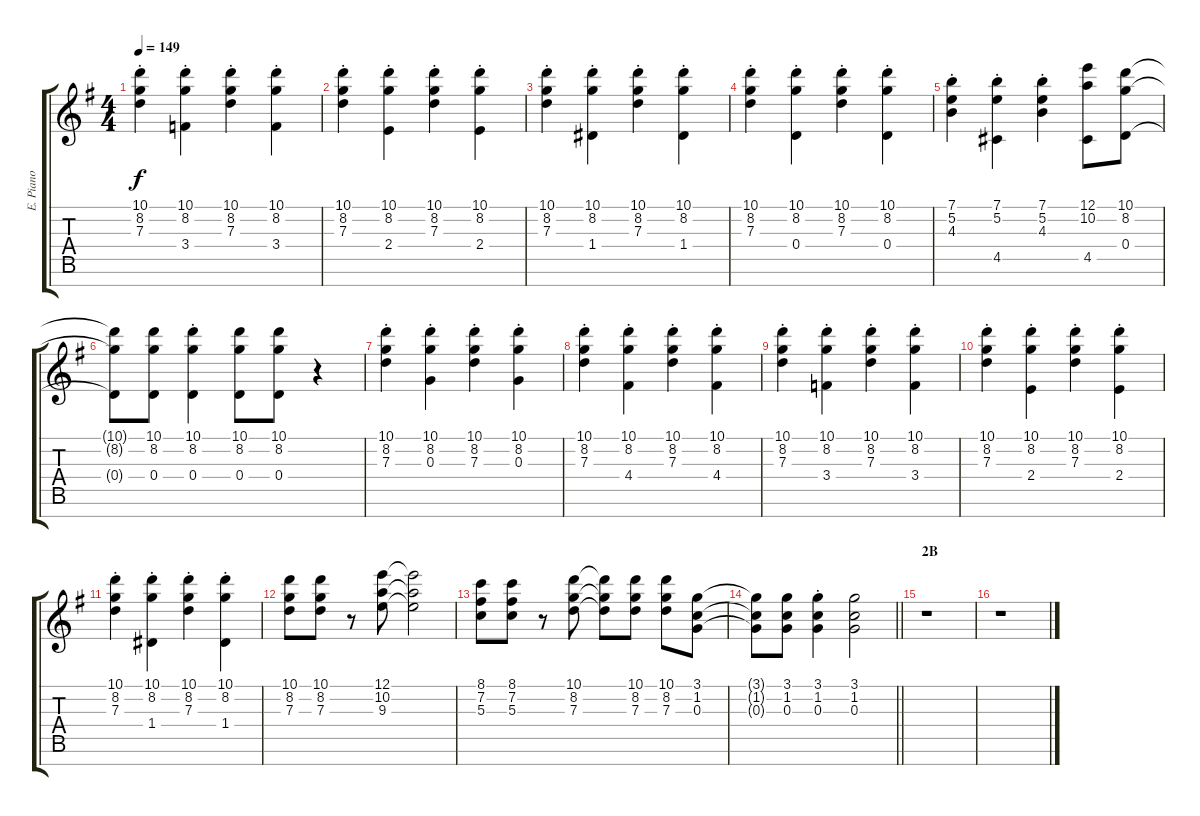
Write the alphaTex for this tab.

\track ("E. Piano" "E. Piano") {instrument electricpiano1}
\staff {score tabs}
\tuning (E5 B4 G4 D4 A3 E3 B2) {hide}
\ts (4 4)
\tempo 149
\clef g2
\ks g
(10.1{st} 8.2{st} 7.3{st}).4{dy f} (10.1{st} 8.2{st} 3.4).4 (10.1{st} 8.2{st} 7.3{st}).4 (10.1{st} 8.2{st} 3.4).4 |
(10.1{st} 8.2{st} 7.3{st}).4 (10.1{st} 8.2{st} 2.4).4 (10.1{st} 8.2{st} 7.3{st}).4 (10.1{st} 8.2{st} 2.4).4 |
(10.1{st} 8.2{st} 7.3{st}).4 (10.1{st} 8.2{st} 1.4).4 (10.1{st} 8.2{st} 7.3{st}).4 (10.1{st} 8.2{st} 1.4).4 |
(10.1{st} 8.2{st} 7.3{st}).4 (10.1{st} 8.2{st} 0.4).4 (10.1{st} 8.2{st} 7.3{st}).4 (10.1{st} 8.2{st} 0.4).4 |
(7.1{st} 5.2{st} 4.3{st}).4 (7.1{st} 5.2{st} 4.5).4 (7.1{st} 5.2{st} 4.3{st}).4 (12.1 10.2 4.5).8 (10.1 8.2 0.4).8 |
(10.1{t} 8.2{t} 0.4{t}).8 (10.1 8.2 0.4).8 (10.1{st} 8.2{st} 0.4{st}).4 (10.1 8.2 0.4).8 (10.1 8.2 0.4).8 r.4 |
(10.1{st} 8.2{st} 7.3{st}).4 (10.1{st} 8.2{st} 0.3{st}).4 (10.1{st} 8.2{st} 7.3{st}).4 (10.1{st} 8.2{st} 0.3{st}).4 |
(10.1{st} 8.2{st} 7.3{st}).4 (10.1{st} 8.2{st} 4.4).4 (10.1{st} 8.2{st} 7.3{st}).4 (10.1{st} 8.2{st} 4.4).4 |
(10.1{st} 8.2{st} 7.3{st}).4 (10.1{st} 8.2{st} 3.4).4 (10.1{st} 8.2{st} 7.3{st}).4 (10.1{st} 8.2{st} 3.4).4 |
(10.1{st} 8.2{st} 7.3{st}).4 (10.1{st} 8.2{st} 2.4).4 (10.1{st} 8.2{st} 7.3{st}).4 (10.1{st} 8.2{st} 2.4).4 |
(10.1{st} 8.2{st} 7.3{st}).4 (10.1{st} 8.2{st} 1.4).4 (10.1{st} 8.2{st} 7.3{st}).4 (10.1{st} 8.2{st} 1.4).4 |
(10.1 8.2 7.3).8 (10.1 8.2 7.3).8 r.8 (12.1 10.2 9.3).8 (12.1{t} 10.2{t} 9.3{t}).2 |
(8.1 7.2 5.3).8 (8.1 7.2 5.3).8 r.8 (10.1 8.2 7.3).8 (10.1{t} 8.2{t} 7.3{t}).8 (10.1 8.2 7.3).8 (10.1 8.2 7.3).8 (3.1 1.2 0.3).8 |
\barLineRight lightlight
(3.1{t} 1.2{t} 0.3{t}).8 (3.1 1.2 0.3).8 (3.1{st} 1.2{st} 0.3{st}).4 (3.1 1.2 0.3).2 |
\section ("" "2B")
r.1 |
r.1
